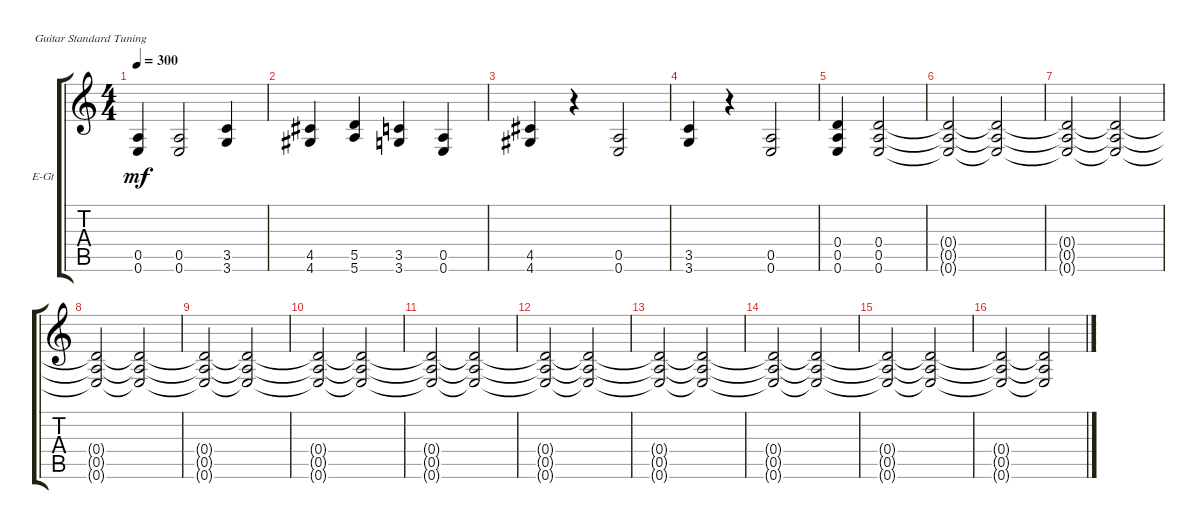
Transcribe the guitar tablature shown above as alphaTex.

\defaultSystemsLayout 4
\bracketExtendMode groupsimilarinstruments
\firstSystemTrackNameOrientation horizontal
\otherSystemsTrackNameOrientation horizontal
\track ("Гитара 1" "E-Gt") {instrument overdrivenguitar}
\staff {score tabs}
\tuning (E4 B3 G3 D3 A2 E2)
\ts (4 4)
\tempo 300
\clef g2
\ks c
(0.6 0.5).4{dy mf} (0.6 0.5).2 (3.6 3.5).4 |
(4.6 4.5).4 (5.6 5.5).4 (3.6 3.5).4 (0.6 0.5).4 |
(4.6 4.5).4 r.4 (0.6 0.5).2 |
(3.6 3.5).4 r.4 (0.6 0.5).2 |
(0.6 0.5 0.4).4 (0.4 0.5 0.6).2 |
(0.4{t} 0.5{t} 0.6{t}).2 (0.6{t} 0.5{t} 0.4{t}).2 |
(0.4{t} 0.5{t} 0.6{t}).2 (0.6{t} 0.5{t} 0.4{t}).2 |
(0.6{t} 0.5{t} 0.4{t}).2 (0.4{t} 0.5{t} 0.6{t}).2 |
(0.6{t} 0.5{t} 0.4{t}).2 (0.4{t} 0.5{t} 0.6{t}).2 |
(0.6{t} 0.5{t} 0.4{t}).2 (0.4{t} 0.5{t} 0.6{t}).2 |
(0.6{t} 0.5{t} 0.4{t}).2 (0.4{t} 0.5{t} 0.6{t}).2 |
(0.6{t} 0.5{t} 0.4{t}).2 (0.4{t} 0.5{t} 0.6{t}).2 |
(0.6{t} 0.5{t} 0.4{t}).2 (0.4{t} 0.5{t} 0.6{t}).2 |
(0.6{t} 0.5{t} 0.4{t}).2 (0.4{t} 0.5{t} 0.6{t}).2 |
(0.6{t} 0.5{t} 0.4{t}).2 (0.4{t} 0.5{t} 0.6{t}).2 |
(0.6{t} 0.5{t} 0.4{t}).2 (0.4{t} 0.5{t} 0.6{t}).2
